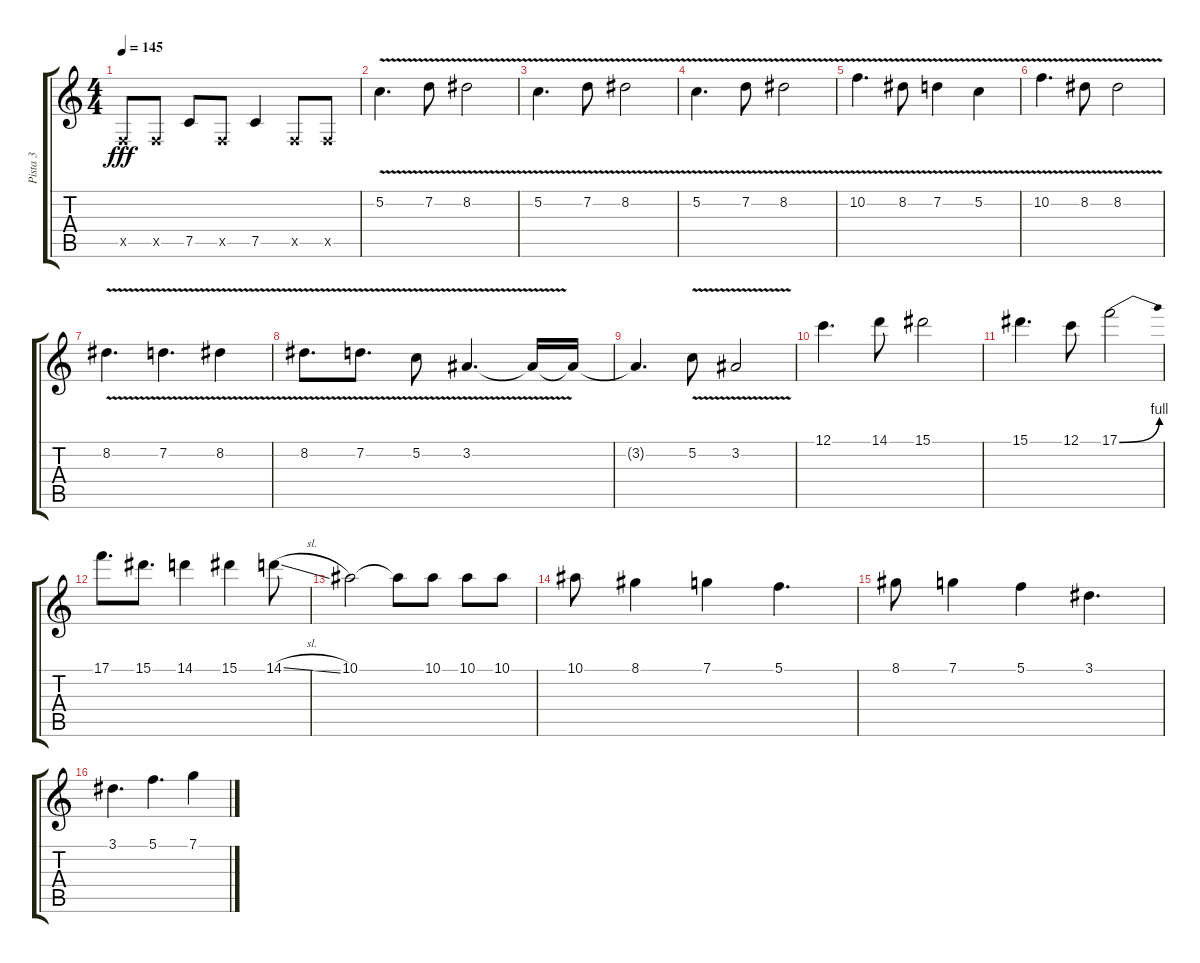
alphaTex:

\track ("Pista 3" "Pista 3") {instrument overdrivenguitar}
\staff {score tabs}
\tuning (C4 G3 Eb3 Bb2 F2 C2) {hide}
\ts (4 4)
\tempo 145
\clef g2
\ks c
0.5{x}.8{dy fff} 0.5{x}.8 7.5.8 0.5{x}.8 7.5.4 0.5{x}.8 0.5{x}.8 |
5.2{v}.4{d} 7.2{v}.8 8.2{v}.2 |
5.2{v}.4{d} 7.2{v}.8 8.2{v}.2 |
5.2{v}.4{d} 7.2{v}.8 8.2{v}.2 |
10.2{v}.4{d} 8.2{v}.8 7.2{v}.4 5.2{v}.4 |
10.2{v}.4{d} 8.2{v}.8 8.2{v}.2 |
8.2{v}.4{d} 7.2{v}.4{d} 8.2{v}.4 |
8.2{v}.8{d} 7.2{v}.8{d} 5.2{v}.8 3.2{v}.4{d} 3.2{t}.16 3.2{t}.16 |
3.2{t}.4{d} 5.2{v}.8 3.2{v}.2 |
12.1.4{d} 14.1.8 15.1.2 |
15.1.4{d} 12.1.8 17.1{be (bend 0 0 60 4)}.2 |
17.1.8{d} 15.1.8{d} 14.1.4 15.1.4 14.1{sl}.8 |
10.1.2 10.1{t}.8 10.1.8 10.1.8 10.1.8 |
10.1.8 8.1.4 7.1.4 5.1.4{d} |
8.1.8 7.1.4 5.1.4 3.1.4{d} |
3.1.4{d} 5.1.4{d} 7.1.4
